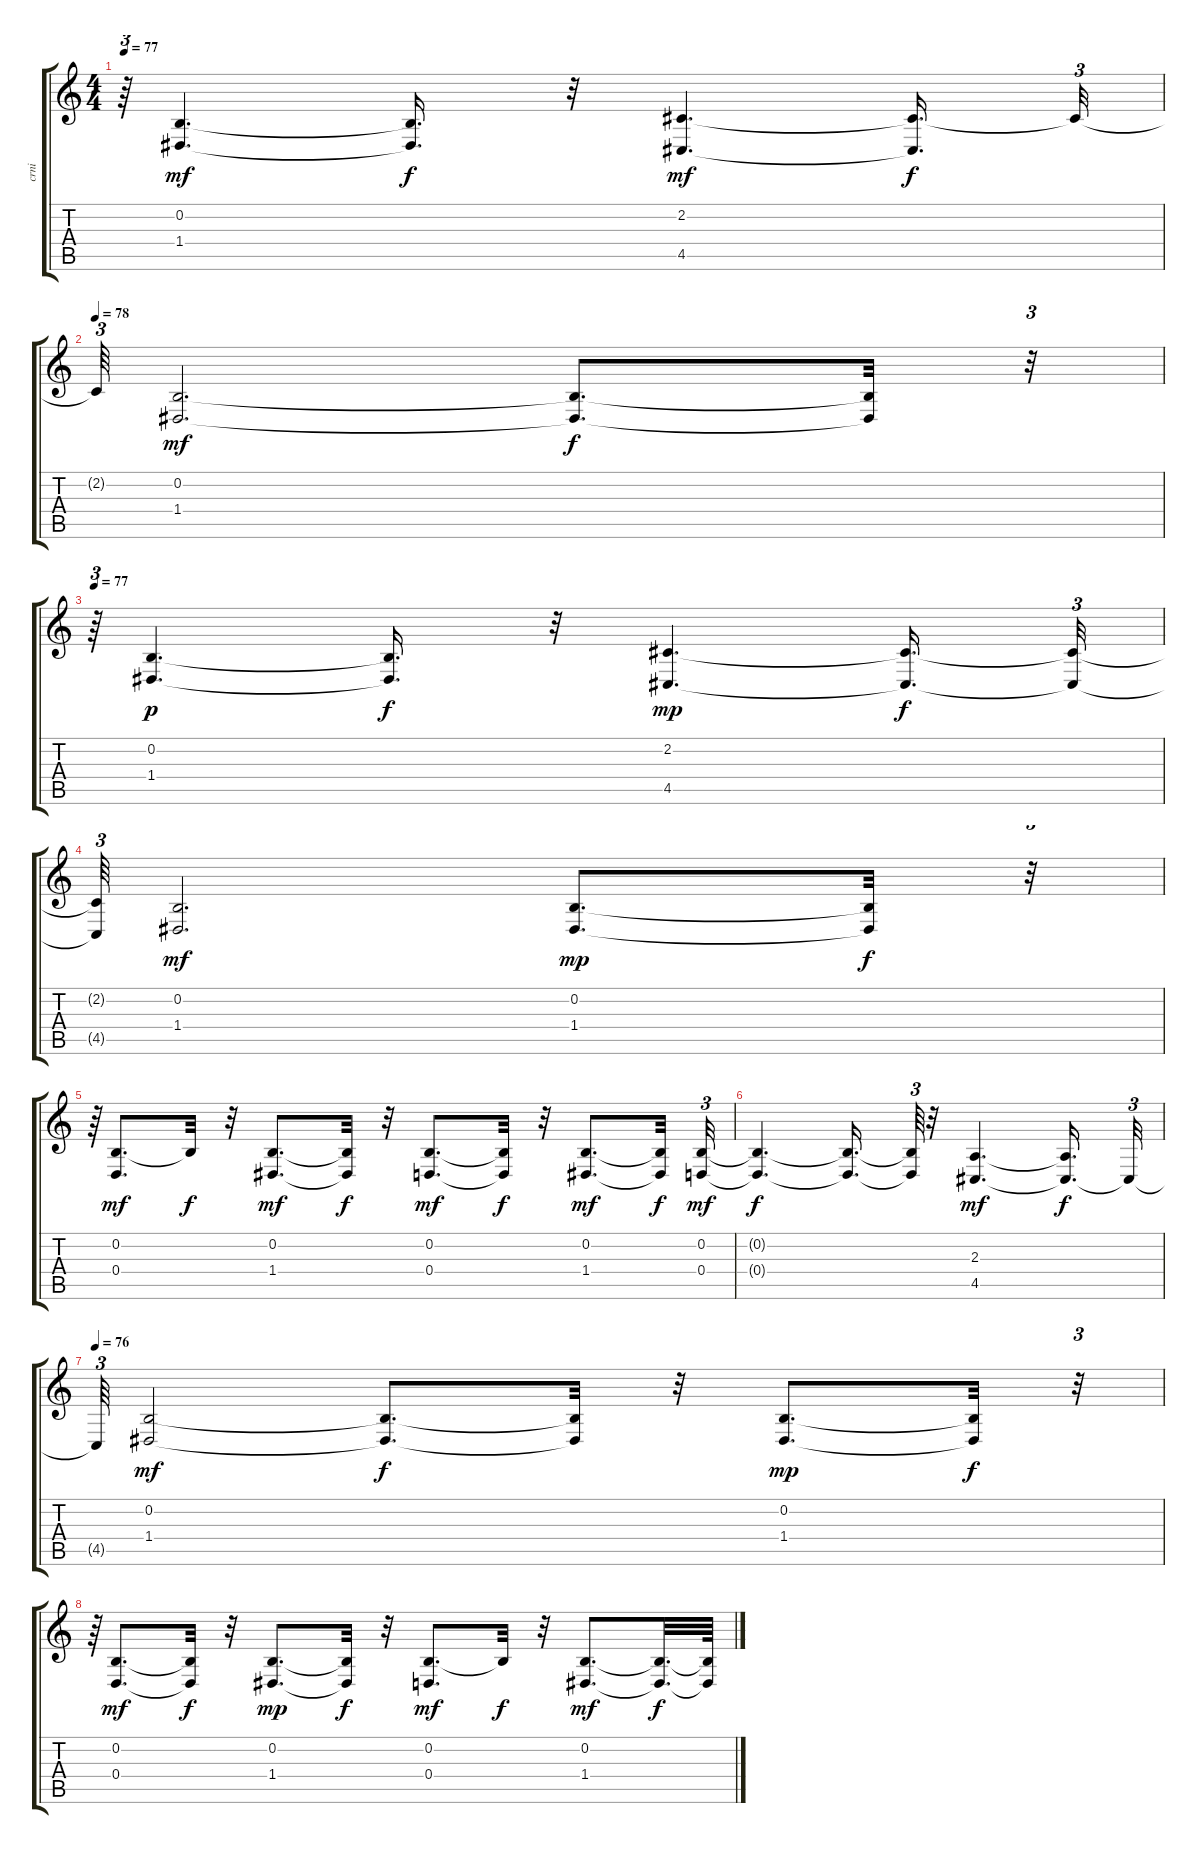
\track ("crni" "crni") {instrument frenchhorn}
\staff {score tabs}
\tuning (E4 B3 G3 D3 A2 E2) {hide}
\ts (4 4)
\tempo 77
\clef g2
\ks c
r.64{tu (3 2) dy f} (0.2 1.4).4{d dy mf} (0.2{t} 1.4{t}).16{d dy f} r.32 (2.2 4.5).4{d dy mf} (2.2{t} 4.5{t}).16{d dy f} 2.2{t}.32{tu (3 2)} |
\tempo 78
2.2{t}.64{tu (3 2)} (0.2 1.4).2{d dy mf} (0.2{t} 1.4{t}).8{d dy f} (0.2{t} 1.4{t}).32 r.32{tu (3 2)} |
\tempo 77
r.64{tu (3 2)} (0.2 1.4).4{d dy p} (0.2{t} 1.4{t}).16{d dy f} r.32 (2.2 4.5).4{d dy mp} (2.2{t} 4.5{t}).16{d dy f} (2.2{t} 4.5{t}).32{tu (3 2)} |
(2.2{t} 4.5{t}).64{tu (3 2)} (0.2 1.4).2{d dy mf} (0.2 1.4).8{d dy mp} (0.2{t} 1.4{t}).32{dy f} r.32{tu (3 2)} |
r.64{tu (3 2)} (0.2 0.4).8{d dy mf} 0.2{t}.32{dy f} r.32 (0.2 1.4).8{d dy mf} (0.2{t} 1.4{t}).32{dy f} r.32 (0.2 0.4).8{d dy mf} (0.2{t} 0.4{t}).32{dy f} r.32 (0.2 1.4).8{d dy mf} (0.2{t} 1.4{t}).32{dy f} (0.2 0.4).32{tu (3 2) dy mf} |
(0.2{t} 0.4{t}).4{d dy f} (0.2{t} 0.4{t}).16{d} (0.2{t} 0.4{t}).64{tu (3 2)} r.32 (2.3 4.5).4{d dy mf} (2.3{t} 4.5{t}).16{d dy f} 4.5{t}.32{tu (3 2)} |
\tempo 76
4.5{t}.64{tu (3 2)} (0.2 1.4).2{dy mf} (0.2{t} 1.4{t}).8{d dy f} (0.2{t} 1.4{t}).32 r.32 (0.2 1.4).8{d dy mp} (0.2{t} 1.4{t}).32{dy f} r.32{tu (3 2)} |
r.64{tu (3 2)} (0.2 0.4).8{d dy mf} (0.2{t} 0.4{t}).32{dy f} r.32 (0.2 1.4).8{d dy mp} (0.2{t} 1.4{t}).32{dy f} r.32 (0.2 0.4).8{d dy mf} 0.2{t}.32{dy f} r.32 (0.2 1.4).8{d dy mf} (0.2{t} 1.4{t}).32{d dy f} (0.2{t} 1.4{t}).64
